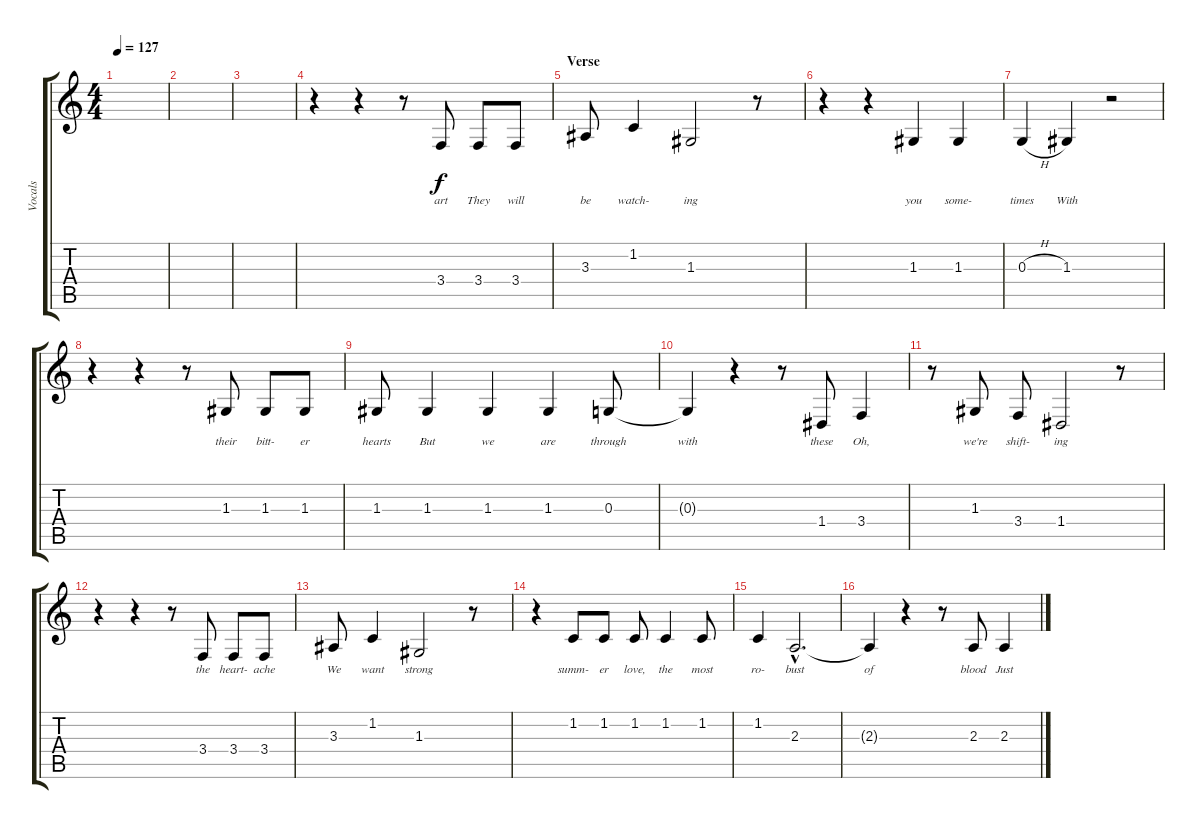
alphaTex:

\track ("Vocals" "Vocals") {instrument tenorsax}
\staff {score tabs}
\tuning (E4 B3 G3 D3 A2 E2) {hide}
\ts (4 4)
\tempo 127
\clef g2
\ks c
|
|
|
r.4 r.4 r.8 3.4.8{lyrics (0 "art") lyrics (1 "") lyrics (2 "") lyrics (3 "") lyrics (4 "")} 3.4.8{lyrics (0 "They") lyrics (1 "") lyrics (2 "") lyrics (3 "") lyrics (4 "")} 3.4.8{lyrics (0 "will") lyrics (1 "") lyrics (2 "") lyrics (3 "") lyrics (4 "")} |
\section ("" "Verse")
3.3.8{lyrics (0 "be") lyrics (1 "") lyrics (2 "") lyrics (3 "") lyrics (4 "")} 1.2.4{lyrics (0 "watch-") lyrics (1 "") lyrics (2 "") lyrics (3 "") lyrics (4 "")} 1.3.2{lyrics (0 "ing") lyrics (1 "") lyrics (2 "") lyrics (3 "") lyrics (4 "")} r.8 |
r.4 r.4 1.3.4{lyrics (0 "you") lyrics (1 "") lyrics (2 "") lyrics (3 "") lyrics (4 "")} 1.3.4{lyrics (0 "some-") lyrics (1 "") lyrics (2 "") lyrics (3 "") lyrics (4 "")} |
0.3{h}.4{lyrics (0 "times") lyrics (1 "") lyrics (2 "") lyrics (3 "") lyrics (4 "")} 1.3.4{lyrics (0 "With") lyrics (1 "") lyrics (2 "") lyrics (3 "") lyrics (4 "")} r.2 |
r.4 r.4 r.8 1.3.8{lyrics (0 "their") lyrics (1 "") lyrics (2 "") lyrics (3 "") lyrics (4 "")} 1.3.8{lyrics (0 "bitt-") lyrics (1 "") lyrics (2 "") lyrics (3 "") lyrics (4 "")} 1.3.8{lyrics (0 "er") lyrics (1 "") lyrics (2 "") lyrics (3 "") lyrics (4 "")} |
1.3.8{lyrics (0 "hearts") lyrics (1 "") lyrics (2 "") lyrics (3 "") lyrics (4 "")} 1.3.4{lyrics (0 "But") lyrics (1 "") lyrics (2 "") lyrics (3 "") lyrics (4 "")} 1.3.4{lyrics (0 "we") lyrics (1 "") lyrics (2 "") lyrics (3 "") lyrics (4 "")} 1.3.4{lyrics (0 "are") lyrics (1 "") lyrics (2 "") lyrics (3 "") lyrics (4 "")} 0.3.8{lyrics (0 "through") lyrics (1 "") lyrics (2 "") lyrics (3 "") lyrics (4 "")} |
0.3{t}.4{lyrics (0 "with") lyrics (1 "") lyrics (2 "") lyrics (3 "") lyrics (4 "")} r.4 r.8 1.4.8{lyrics (0 "these") lyrics (1 "") lyrics (2 "") lyrics (3 "") lyrics (4 "")} 3.4.4{lyrics (0 "Oh,") lyrics (1 "") lyrics (2 "") lyrics (3 "") lyrics (4 "")} |
r.8 1.3.8{lyrics (0 "we're") lyrics (1 "") lyrics (2 "") lyrics (3 "") lyrics (4 "")} 3.4.8{lyrics (0 "shift-") lyrics (1 "") lyrics (2 "") lyrics (3 "") lyrics (4 "")} 1.4.2{lyrics (0 "ing") lyrics (1 "") lyrics (2 "") lyrics (3 "") lyrics (4 "")} r.8 |
r.4 r.4 r.8 3.4.8{lyrics (0 "the") lyrics (1 "") lyrics (2 "") lyrics (3 "") lyrics (4 "")} 3.4.8{lyrics (0 "heart-") lyrics (1 "") lyrics (2 "") lyrics (3 "") lyrics (4 "")} 3.4.8{lyrics (0 "ache") lyrics (1 "") lyrics (2 "") lyrics (3 "") lyrics (4 "")} |
3.3.8{lyrics (0 "We") lyrics (1 "") lyrics (2 "") lyrics (3 "") lyrics (4 "")} 1.2.4{lyrics (0 "want") lyrics (1 "") lyrics (2 "") lyrics (3 "") lyrics (4 "")} 1.3.2{lyrics (0 "strong") lyrics (1 "") lyrics (2 "") lyrics (3 "") lyrics (4 "")} r.8 |
r.4 1.2.8{lyrics (0 "summ-") lyrics (1 "") lyrics (2 "") lyrics (3 "") lyrics (4 "")} 1.2.8{lyrics (0 "er") lyrics (1 "") lyrics (2 "") lyrics (3 "") lyrics (4 "")} 1.2.8{lyrics (0 "love,") lyrics (1 "") lyrics (2 "") lyrics (3 "") lyrics (4 "")} 1.2.4{lyrics (0 "the") lyrics (1 "") lyrics (2 "") lyrics (3 "") lyrics (4 "")} 1.2.8{lyrics (0 "most") lyrics (1 "") lyrics (2 "") lyrics (3 "") lyrics (4 "")} |
1.2.4{lyrics (0 "ro-") lyrics (1 "") lyrics (2 "") lyrics (3 "") lyrics (4 "")} 2.3{hac}.2{d lyrics (0 "bust") lyrics (1 "") lyrics (2 "") lyrics (3 "") lyrics (4 "")} |
2.3{t}.4{lyrics (0 "of") lyrics (1 "") lyrics (2 "") lyrics (3 "") lyrics (4 "")} r.4 r.8 2.3.8{lyrics (0 "blood") lyrics (1 "") lyrics (2 "") lyrics (3 "") lyrics (4 "")} 2.3.4{lyrics (0 "Just") lyrics (1 "") lyrics (2 "") lyrics (3 "") lyrics (4 "")}
